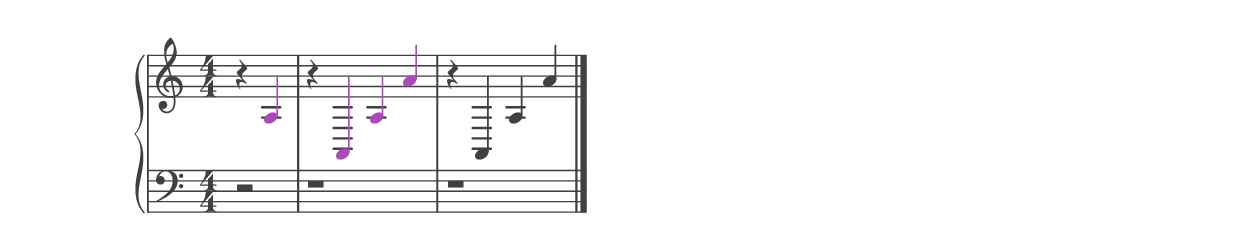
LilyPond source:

%% ----------------------------------------------------------------------------
%% Generated on: 2018 December 27
%% Note Name: A3
%% Octave: 3
%% Clef: treble
%% Filename: 051-37-3-treble-A3
%% ----------------------------------------------------------------------------

\version "2.19.82"

\include "../piano_note_colors.ly"

\header {
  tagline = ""
}

upper = {
  \clef treble
  \numericTimeSignature
  \override NoteHead.color = #colorized-note
  \override Stem.color = #colorized-note
  \override Accidental.color = #colorized-note
  % treble note in color
  r4 a4
  % treble octave in color
  r4 a,4 a4 a'4
  \override NoteHead.color = #default-black
  \override Stem.color = #default-black
  \override Accidental.color = #default-black
  % treble octave repeat in black
  r4 a,4 a4 a'4
  \bar "|."
}

lower = {
  \clef bass
  \numericTimeSignature
  \override NoteHead.color = #colorized-note
  \override Stem.color = #colorized-note
  \override Accidental.color = #colorized-note
  % bass note in color
  r2
  % bass octave in color
  r1
  \override NoteHead.color = #default-black
  \override Stem.color = #default-black
  \override Accidental.color = #default-black
  % bass octave repeat in black
  r1
}

\score {
  \new PianoStaff <<
    \context Score
    \applyContext #(override-color-for-all-grobs default-black)
    \time 4/4
    \partial 2
    \new Staff = upper { \upper }
    \new Staff = lower { \lower }
  >>
  \layout { }
  \midi { }
}